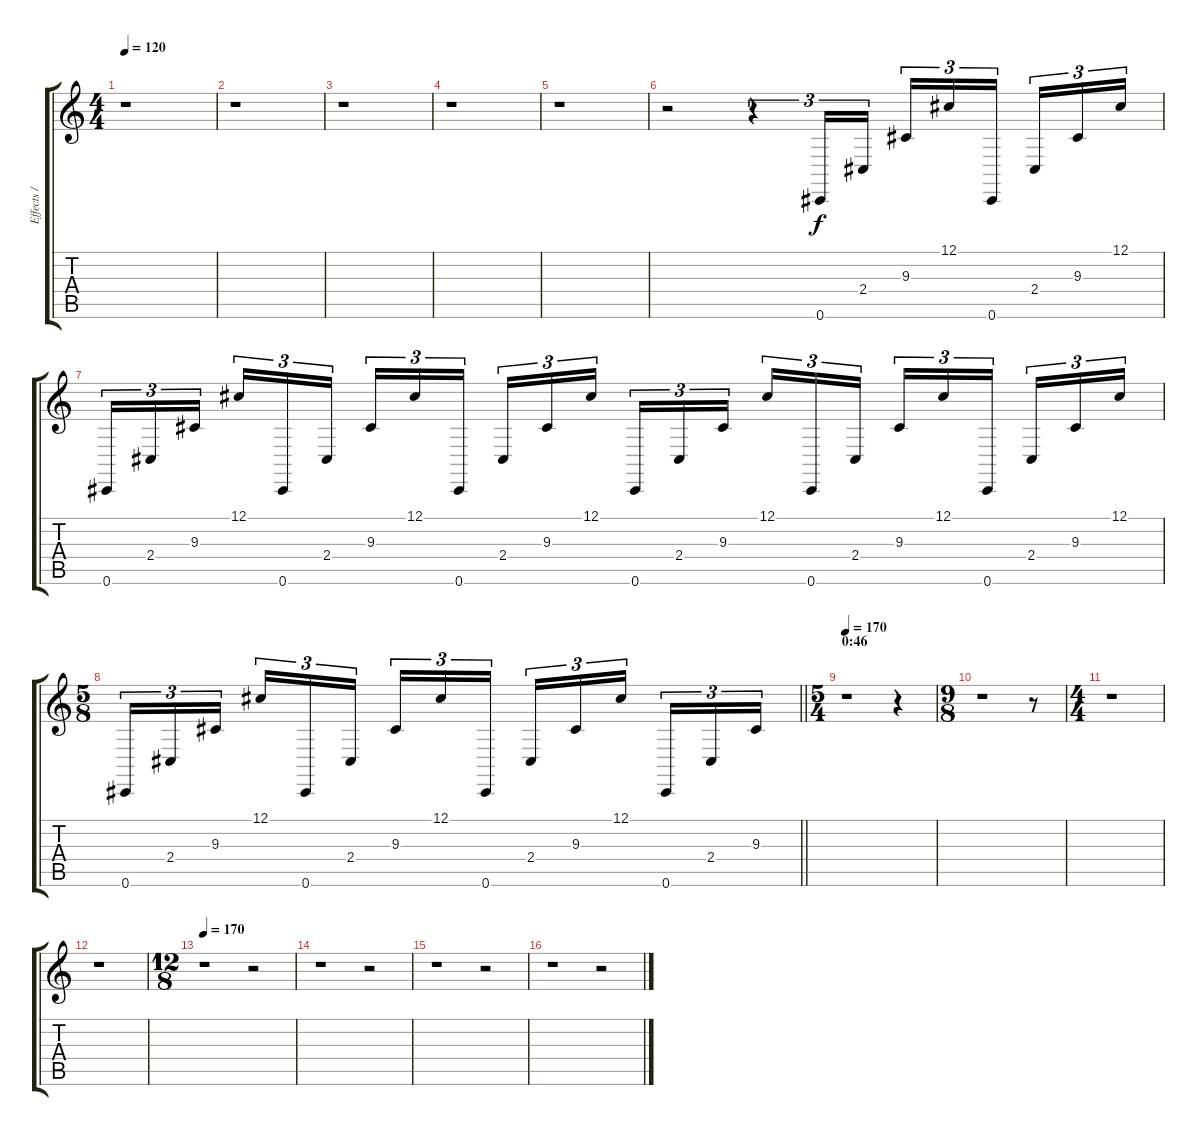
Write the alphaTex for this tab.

\track ("Effects / Vocals / Add'l Guitar" "Effects / ") {instrument lead2sawtooth}
\staff {score tabs}
\tuning (Db4 Ab3 E3 B2 Gb2 Db2) {hide}
\ts (4 4)
\tempo 120
\clef g2
\ks c
r.1{dy f} |
r.1 |
r.1 |
r.1 |
r.1 |
r.2 r.4{tu (3 2)} 0.6.16{tu (3 2)} 2.4.16{tu (3 2)} 9.3.16{tu (3 2)} 12.1.16{tu (3 2)} 0.6.16{tu (3 2) beam splitsecondary} 2.4.16{tu (3 2)} 9.3.16{tu (3 2)} 12.1.16{tu (3 2)} |
0.6.16{tu (3 2)} 2.4.16{tu (3 2)} 9.3.16{tu (3 2) beam splitsecondary} 12.1.16{tu (3 2)} 0.6.16{tu (3 2)} 2.4.16{tu (3 2)} 9.3.16{tu (3 2)} 12.1.16{tu (3 2)} 0.6.16{tu (3 2) beam splitsecondary} 2.4.16{tu (3 2)} 9.3.16{tu (3 2)} 12.1.16{tu (3 2)} 0.6.16{tu (3 2)} 2.4.16{tu (3 2)} 9.3.16{tu (3 2) beam splitsecondary} 12.1.16{tu (3 2)} 0.6.16{tu (3 2)} 2.4.16{tu (3 2)} 9.3.16{tu (3 2)} 12.1.16{tu (3 2)} 0.6.16{tu (3 2) beam splitsecondary} 2.4.16{tu (3 2)} 9.3.16{tu (3 2)} 12.1.16{tu (3 2)} |
\ts (5 8)
\barLineRight lightlight
0.6.16{tu (3 2)} 2.4.16{tu (3 2)} 9.3.16{tu (3 2)} 12.1.16{tu (3 2)} 0.6.16{tu (3 2)} 2.4.16{tu (3 2)} 9.3.16{tu (3 2)} 12.1.16{tu (3 2)} 0.6.16{tu (3 2)} 2.4.16{tu (3 2)} 9.3.16{tu (3 2)} 12.1.16{tu (3 2)} 0.6.16{tu (3 2)} 2.4.16{tu (3 2)} 9.3.16{tu (3 2)} |
\ts (5 4)
\section ("" "0:46")
\tempo 170
r.1 r.4 |
\ts (9 8)
r.1 r.8 |
\ts (4 4)
r.1 |
r.1 |
\ts (12 8)
\tempo 170
r.1 r.2 |
r.1 r.2 |
r.1 r.2 |
r.1 r.2
